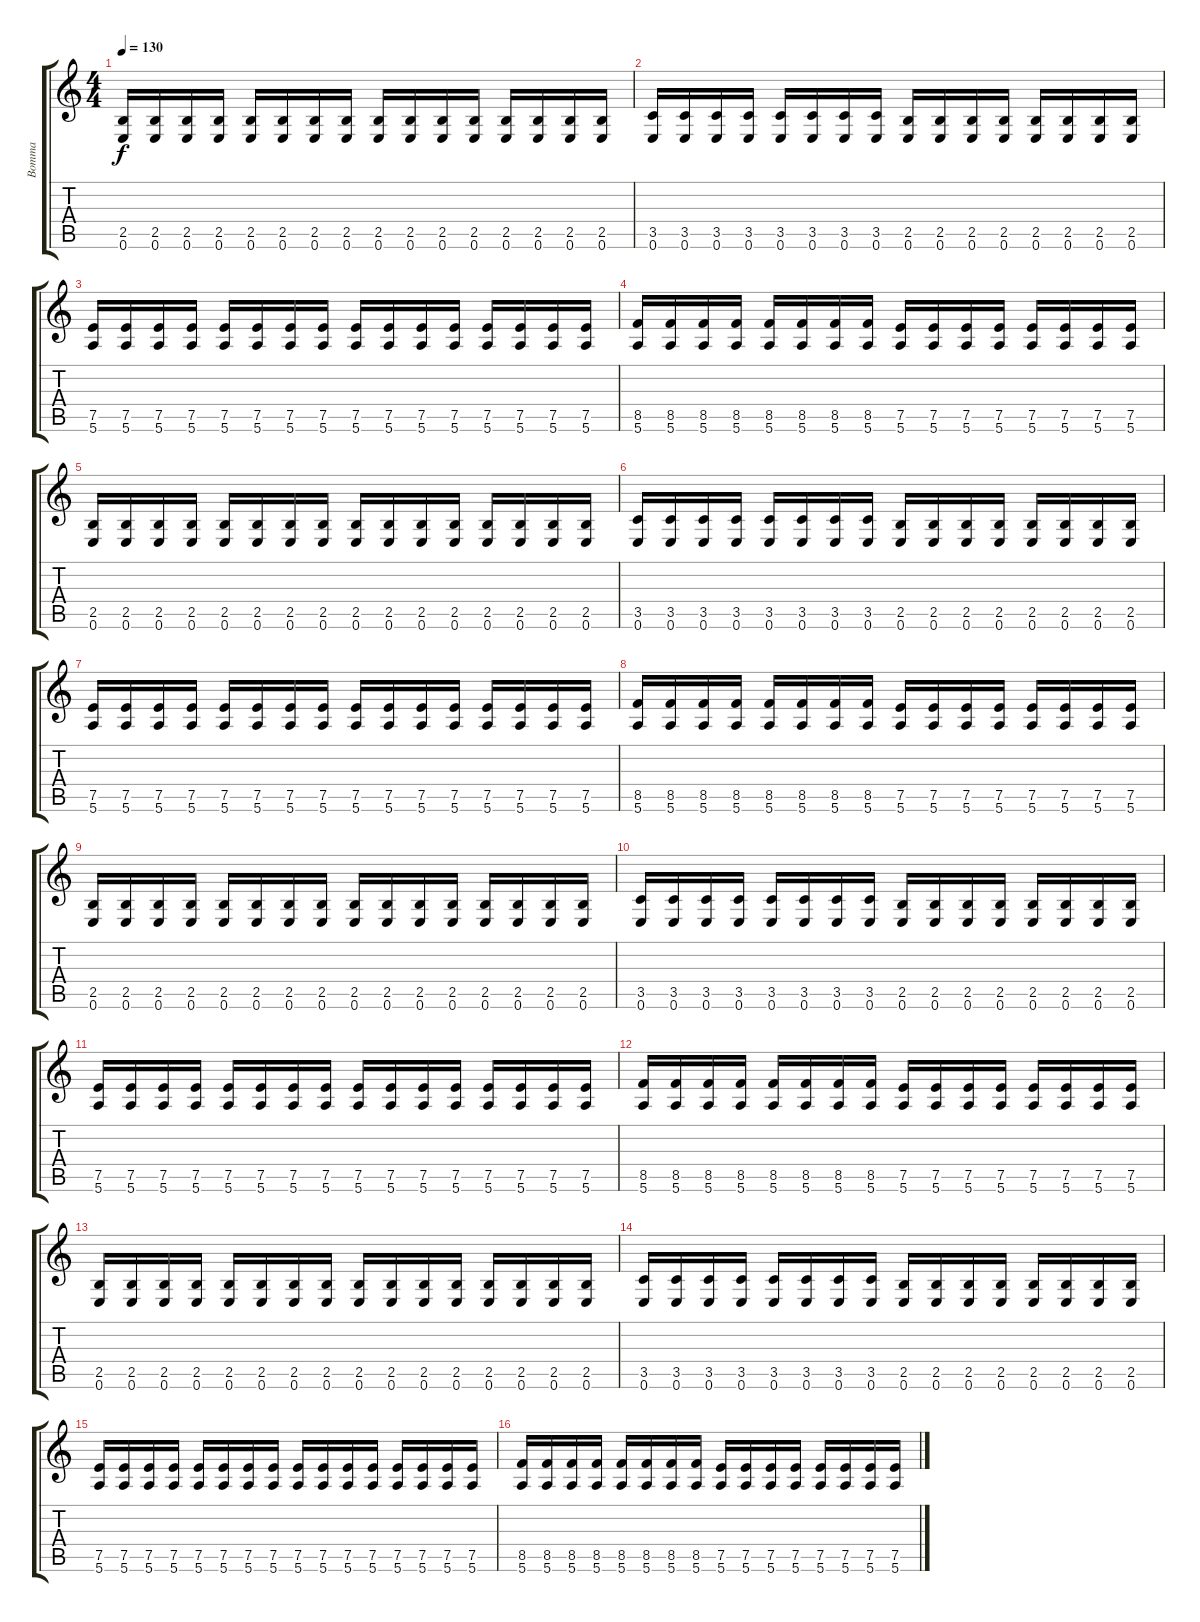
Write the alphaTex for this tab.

\track ("Bomma" "Bomma") {instrument distortionguitar}
\staff {score tabs}
\tuning (E4 B3 G3 D3 A2 E2) {hide}
\ts (4 4)
\tempo 130
\clef g2
\ks c
(2.5 0.6).16{dy f} (2.5 0.6).16 (2.5 0.6).16 (2.5 0.6).16 (2.5 0.6).16 (2.5 0.6).16 (2.5 0.6).16 (2.5 0.6).16 (2.5 0.6).16 (2.5 0.6).16 (2.5 0.6).16 (2.5 0.6).16 (2.5 0.6).16 (2.5 0.6).16 (2.5 0.6).16 (2.5 0.6).16 |
(3.5 0.6).16 (3.5 0.6).16 (3.5 0.6).16 (3.5 0.6).16 (3.5 0.6).16 (3.5 0.6).16 (3.5 0.6).16 (3.5 0.6).16 (2.5 0.6).16 (2.5 0.6).16 (2.5 0.6).16 (2.5 0.6).16 (2.5 0.6).16 (2.5 0.6).16 (2.5 0.6).16 (2.5 0.6).16 |
(7.5 5.6).16 (7.5 5.6).16 (7.5 5.6).16 (7.5 5.6).16 (7.5 5.6).16 (7.5 5.6).16 (7.5 5.6).16 (7.5 5.6).16 (7.5 5.6).16 (7.5 5.6).16 (7.5 5.6).16 (7.5 5.6).16 (7.5 5.6).16 (7.5 5.6).16 (7.5 5.6).16 (7.5 5.6).16 |
(8.5 5.6).16 (8.5 5.6).16 (8.5 5.6).16 (8.5 5.6).16 (8.5 5.6).16 (8.5 5.6).16 (8.5 5.6).16 (8.5 5.6).16 (7.5 5.6).16 (7.5 5.6).16 (7.5 5.6).16 (7.5 5.6).16 (7.5 5.6).16 (7.5 5.6).16 (7.5 5.6).16 (7.5 5.6).16 |
(2.5 0.6).16 (2.5 0.6).16 (2.5 0.6).16 (2.5 0.6).16 (2.5 0.6).16 (2.5 0.6).16 (2.5 0.6).16 (2.5 0.6).16 (2.5 0.6).16 (2.5 0.6).16 (2.5 0.6).16 (2.5 0.6).16 (2.5 0.6).16 (2.5 0.6).16 (2.5 0.6).16 (2.5 0.6).16 |
(3.5 0.6).16 (3.5 0.6).16 (3.5 0.6).16 (3.5 0.6).16 (3.5 0.6).16 (3.5 0.6).16 (3.5 0.6).16 (3.5 0.6).16 (2.5 0.6).16 (2.5 0.6).16 (2.5 0.6).16 (2.5 0.6).16 (2.5 0.6).16 (2.5 0.6).16 (2.5 0.6).16 (2.5 0.6).16 |
(7.5 5.6).16 (7.5 5.6).16 (7.5 5.6).16 (7.5 5.6).16 (7.5 5.6).16 (7.5 5.6).16 (7.5 5.6).16 (7.5 5.6).16 (7.5 5.6).16 (7.5 5.6).16 (7.5 5.6).16 (7.5 5.6).16 (7.5 5.6).16 (7.5 5.6).16 (7.5 5.6).16 (7.5 5.6).16 |
(8.5 5.6).16 (8.5 5.6).16 (8.5 5.6).16 (8.5 5.6).16 (8.5 5.6).16 (8.5 5.6).16 (8.5 5.6).16 (8.5 5.6).16 (7.5 5.6).16 (7.5 5.6).16 (7.5 5.6).16 (7.5 5.6).16 (7.5 5.6).16 (7.5 5.6).16 (7.5 5.6).16 (7.5 5.6).16 |
(2.5 0.6).16 (2.5 0.6).16 (2.5 0.6).16 (2.5 0.6).16 (2.5 0.6).16 (2.5 0.6).16 (2.5 0.6).16 (2.5 0.6).16 (2.5 0.6).16 (2.5 0.6).16 (2.5 0.6).16 (2.5 0.6).16 (2.5 0.6).16 (2.5 0.6).16 (2.5 0.6).16 (2.5 0.6).16 |
(3.5 0.6).16 (3.5 0.6).16 (3.5 0.6).16 (3.5 0.6).16 (3.5 0.6).16 (3.5 0.6).16 (3.5 0.6).16 (3.5 0.6).16 (2.5 0.6).16 (2.5 0.6).16 (2.5 0.6).16 (2.5 0.6).16 (2.5 0.6).16 (2.5 0.6).16 (2.5 0.6).16 (2.5 0.6).16 |
(7.5 5.6).16 (7.5 5.6).16 (7.5 5.6).16 (7.5 5.6).16 (7.5 5.6).16 (7.5 5.6).16 (7.5 5.6).16 (7.5 5.6).16 (7.5 5.6).16 (7.5 5.6).16 (7.5 5.6).16 (7.5 5.6).16 (7.5 5.6).16 (7.5 5.6).16 (7.5 5.6).16 (7.5 5.6).16 |
(8.5 5.6).16 (8.5 5.6).16 (8.5 5.6).16 (8.5 5.6).16 (8.5 5.6).16 (8.5 5.6).16 (8.5 5.6).16 (8.5 5.6).16 (7.5 5.6).16 (7.5 5.6).16 (7.5 5.6).16 (7.5 5.6).16 (7.5 5.6).16 (7.5 5.6).16 (7.5 5.6).16 (7.5 5.6).16 |
(2.5 0.6).16 (2.5 0.6).16 (2.5 0.6).16 (2.5 0.6).16 (2.5 0.6).16 (2.5 0.6).16 (2.5 0.6).16 (2.5 0.6).16 (2.5 0.6).16 (2.5 0.6).16 (2.5 0.6).16 (2.5 0.6).16 (2.5 0.6).16 (2.5 0.6).16 (2.5 0.6).16 (2.5 0.6).16 |
(3.5 0.6).16 (3.5 0.6).16 (3.5 0.6).16 (3.5 0.6).16 (3.5 0.6).16 (3.5 0.6).16 (3.5 0.6).16 (3.5 0.6).16 (2.5 0.6).16 (2.5 0.6).16 (2.5 0.6).16 (2.5 0.6).16 (2.5 0.6).16 (2.5 0.6).16 (2.5 0.6).16 (2.5 0.6).16 |
(7.5 5.6).16 (7.5 5.6).16 (7.5 5.6).16 (7.5 5.6).16 (7.5 5.6).16 (7.5 5.6).16 (7.5 5.6).16 (7.5 5.6).16 (7.5 5.6).16 (7.5 5.6).16 (7.5 5.6).16 (7.5 5.6).16 (7.5 5.6).16 (7.5 5.6).16 (7.5 5.6).16 (7.5 5.6).16 |
(8.5 5.6).16 (8.5 5.6).16 (8.5 5.6).16 (8.5 5.6).16 (8.5 5.6).16 (8.5 5.6).16 (8.5 5.6).16 (8.5 5.6).16 (7.5 5.6).16 (7.5 5.6).16 (7.5 5.6).16 (7.5 5.6).16 (7.5 5.6).16 (7.5 5.6).16 (7.5 5.6).16 (7.5 5.6).16
